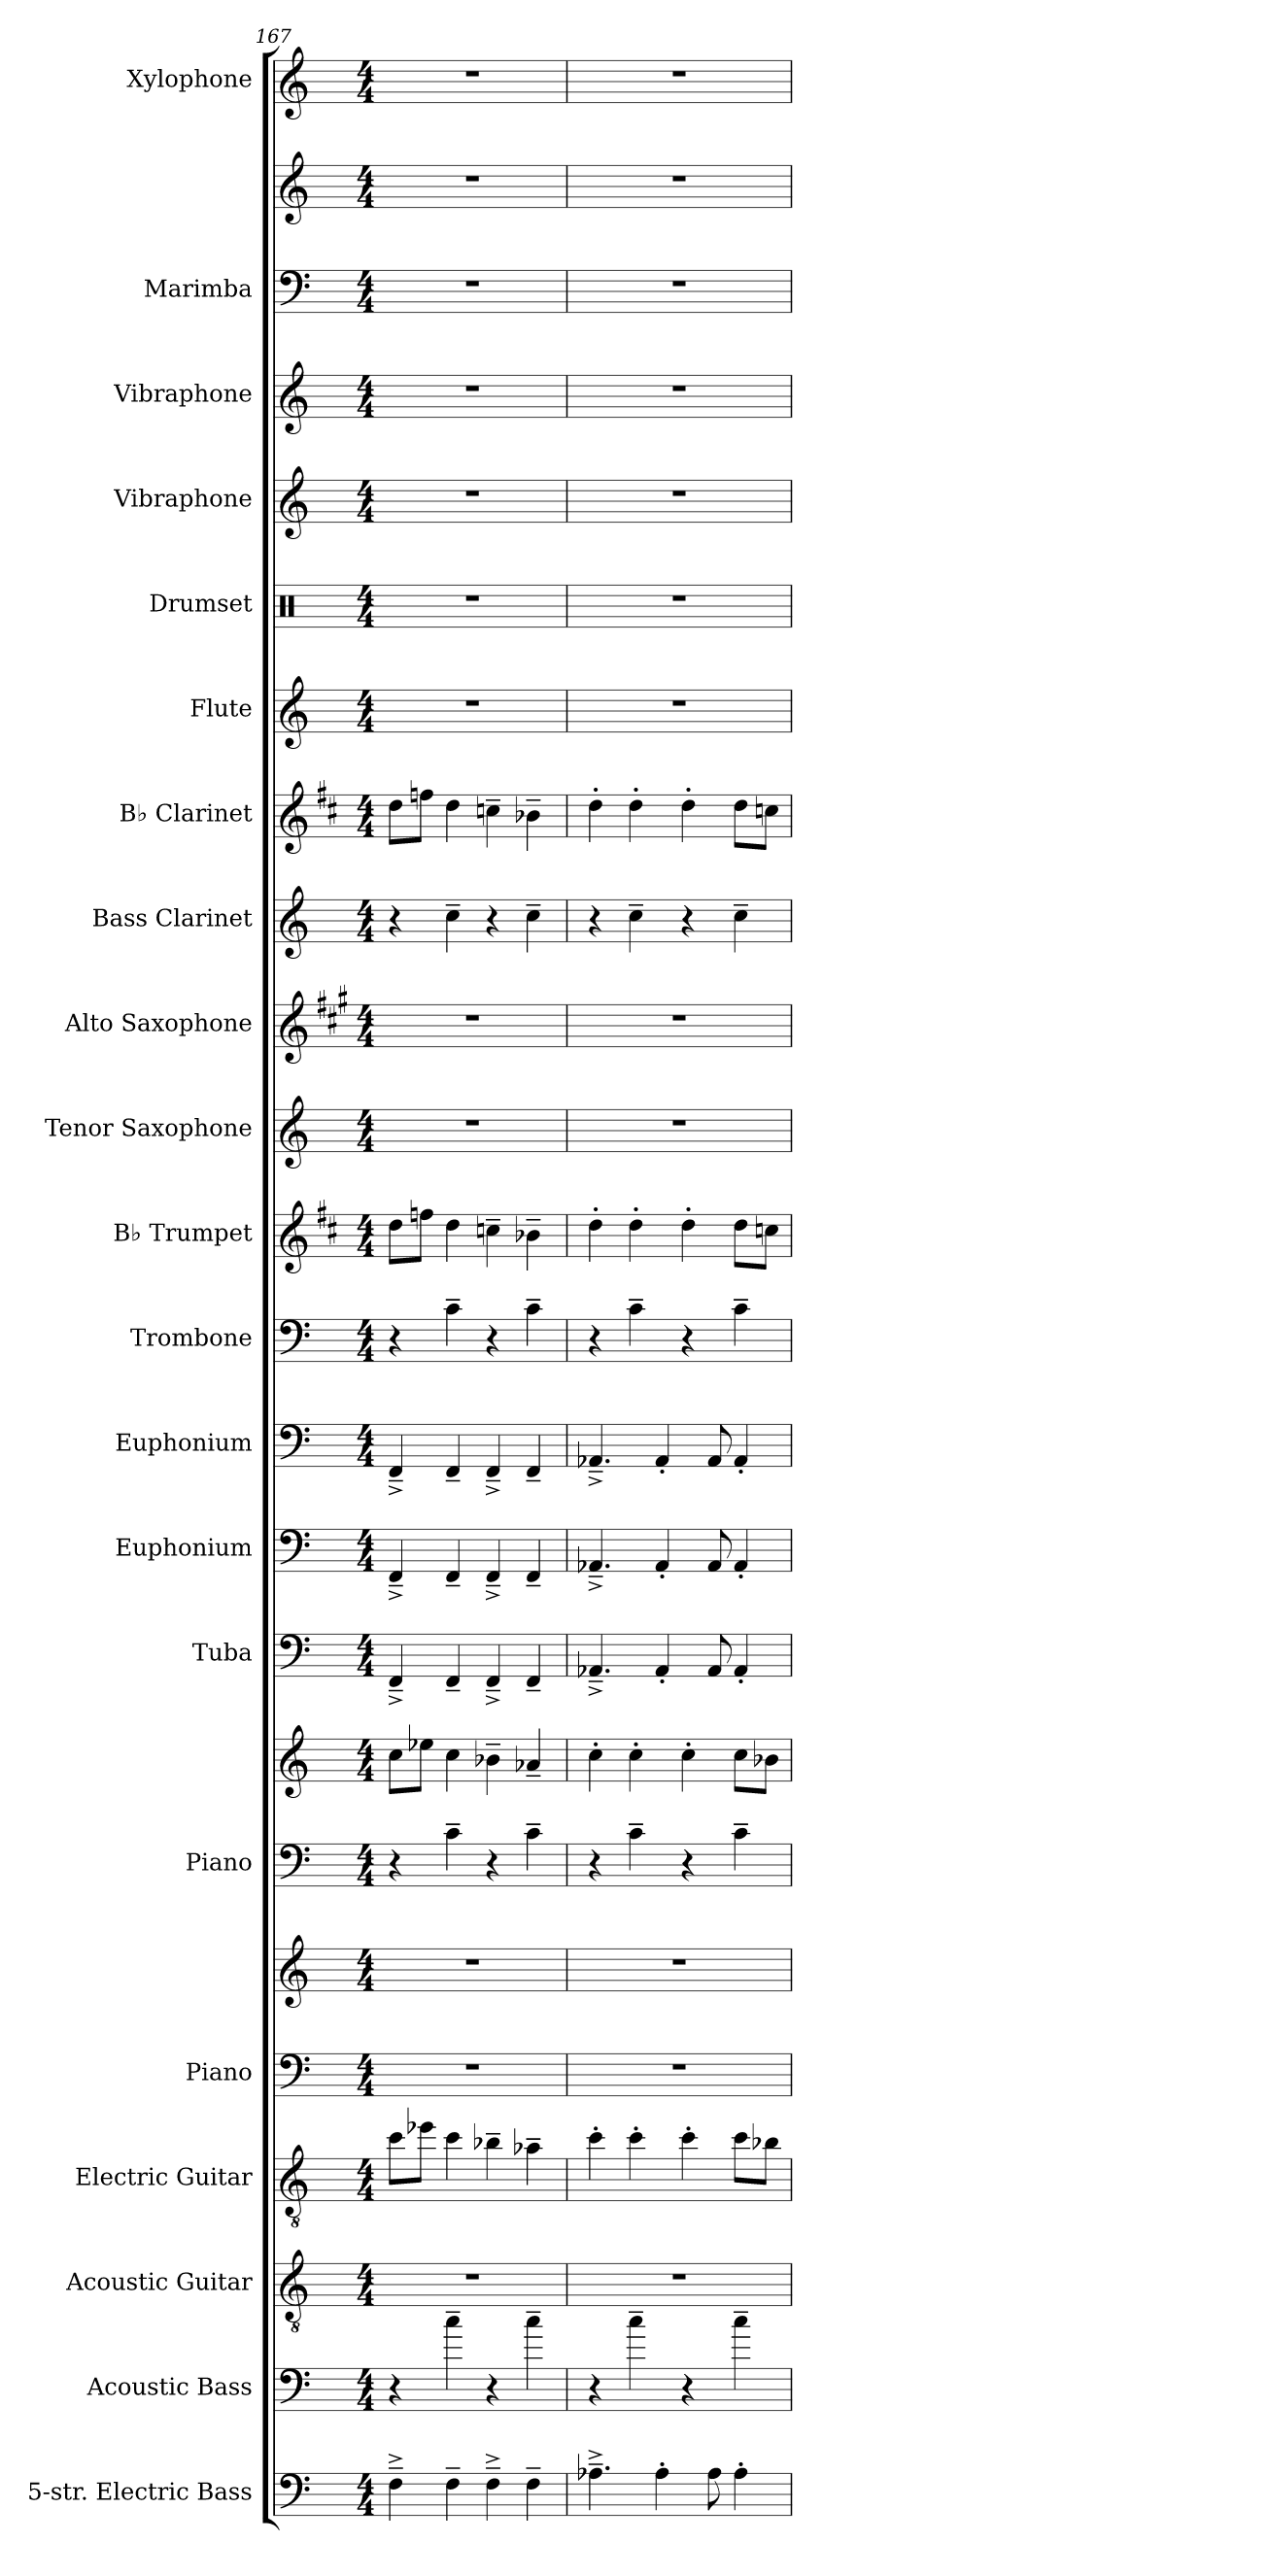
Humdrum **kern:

**kern	**kern	**kern	**kern	**kern	**kern	**kern	**kern	**kern	**kern	**kern	**kern	**kern	**kern	**kern	**kern	**kern	**kern	**kern	**kern	**kern	**kern	**kern	**kern
*part21	*part20	*part19	*part18	*part17	*part17	*part16	*part16	*part15	*part14	*part13	*part12	*part11	*part10	*part9	*part8	*part7	*part6	*part5	*part4	*part3	*part2	*part2	*part1
*staff24	*staff23	*staff22	*staff21	*staff20	*staff19	*staff18	*staff17	*staff16	*staff15	*staff14	*staff13	*staff12	*staff11	*staff10	*staff9	*staff8	*staff7	*staff6	*staff5	*staff4	*staff3	*staff2	*staff1
*I"5-str. Electric Bass	*I"Acoustic Bass	*I"Acoustic Guitar	*I"Electric Guitar	*I"Piano	*	*I"Piano	*	*I"Tuba	*I"Euphonium	*I"Euphonium	*I"Trombone	*I"B♭ Trumpet	*I"Tenor Saxophone	*I"Alto Saxophone	*I"Bass Clarinet	*I"B♭ Clarinet	*I"Flute	*I"Drumset	*I"Vibraphone	*I"Vibraphone	*I"Marimba	*	*I"Xylophone
*I'El. B.	*I'Bass	*I'Guit.	*I'El. Guit.	*I'Pno.	*	*I'Pno.	*	*I'Tba.	*I'Euph.	*I'Euph.	*I'Tbn.	*I'B♭ Tpt.	*I'T. Sax.	*I'A. Sax.	*I'B. Cl.	*I'B♭ Cl.	*I'Fl.	*I'Drs.	*I'Vib.	*I'Vib.	*I'Mrm.	*	*I'Xyl.
*clefF4	*clefF4	*clefGv2	*clefGv2	*clefF4	*clefG2	*clefF4	*clefG2	*clefF4	*clefF4	*clefF4	*clefF4	*clefG2	*clefG2	*clefG2	*clefG2	*clefG2	*clefG2	*clefX	*clefG2	*clefG2	*clefF4	*clefG2	*clefG2
*ITrd7c12	*ITrd7c12	*	*	*	*	*	*	*	*	*	*	*ITrd1c2	*ITrd8c14	*ITrd5c9	*ITrd8c14	*ITrd1c2	*	*	*	*	*	*	*ITrd-7c-12
*k[]	*k[]	*k[]	*k[]	*k[]	*k[]	*k[]	*k[]	*k[]	*k[]	*k[]	*k[]	*k[]	*k[]	*k[]	*k[]	*k[]	*k[]	*k[]	*k[]	*k[]	*k[]	*k[]	*k[]
*M4/4	*M4/4	*M4/4	*M4/4	*M4/4	*M4/4	*M4/4	*M4/4	*M4/4	*M4/4	*M4/4	*M4/4	*M4/4	*M4/4	*M4/4	*M4/4	*M4/4	*M4/4	*M4/4	*M4/4	*M4/4	*M4/4	*M4/4	*M4/4
=167	=167	=167	=167	=167	=167	=167	=167	=167	=167	=167	=167	=167	=167	=167	=167	=167	=167	=167	=167	=167	=167	=167	=167
4FF~^\	4r	1r	8cc\L	1r	1r	4r	8cc\L	4FF~^/	4FF~^/	4FF~^/	4r	8cc\L	1r	1r	4r	8cc\L	1r	1r	1r	1r	1r	1r	1r
.	.	.	8ee-X\J	.	.	.	8ee-X\J	.	.	.	.	8ee-X\J	.	.	.	8ee-X\J	.	.	.	.	.	.	.
4FF~\	4c~\	.	4cc\	.	.	4c~\	4cc\	4FF~/	4FF~/	4FF~/	4c~\	4cc\	.	.	4c~\	4cc\	.	.	.	.	.	.	.
4FF~^\	4r	.	4b-X~\	.	.	4r	4b-X~\	4FF~^/	4FF~^/	4FF~^/	4r	4b-X~\	.	.	4r	4b-X~\	.	.	.	.	.	.	.
4FF~\	4c~\	.	4a-X~\	.	.	4c~\	4a-X~/	4FF~/	4FF~/	4FF~/	4c~\	4a-X~\	.	.	4c~\	4a-X~\	.	.	.	.	.	.	.
=168	=168	=168	=168	=168	=168	=168	=168	=168	=168	=168	=168	=168	=168	=168	=168	=168	=168	=168	=168	=168	=168	=168	=168
4.AA-X~^\	4r	1r	4cc'\	1r	1r	4r	4cc'\	4.AA-X~^/	4.AA-X~^/	4.AA-X~^/	4r	4cc'\	1r	1r	4r	4cc'\	1r	1r	1r	1r	1r	1r	1r
.	4c~\	.	4cc'\	.	.	4c~\	4cc'\	.	.	.	4c~\	4cc'\	.	.	4c~\	4cc'\	.	.	.	.	.	.	.
4AA-'\	.	.	.	.	.	.	.	4AA-'/	4AA-'/	4AA-'/	.	.	.	.	.	.	.	.	.	.	.	.	.
.	4r	.	4cc'\	.	.	4r	4cc'\	.	.	.	4r	4cc'\	.	.	4r	4cc'\	.	.	.	.	.	.	.
8AA-\	.	.	.	.	.	.	.	8AA-/	8AA-/	8AA-/	.	.	.	.	.	.	.	.	.	.	.	.	.
4AA-'\	4c~\	.	8cc\L	.	.	4c~\	8cc\L	4AA-'/	4AA-'/	4AA-'/	4c~\	8cc\L	.	.	4c~\	8cc\L	.	.	.	.	.	.	.
.	.	.	8b-X\J	.	.	.	8b-X\J	.	.	.	.	8b-X\J	.	.	.	8b-X\J	.	.	.	.	.	.	.
=	=	=	=	=	=	=	=	=	=	=	=	=	=	=	=	=	=	=	=	=	=	=	=
*-	*-	*-	*-	*-	*-	*-	*-	*-	*-	*-	*-	*-	*-	*-	*-	*-	*-	*-	*-	*-	*-	*-	*-
